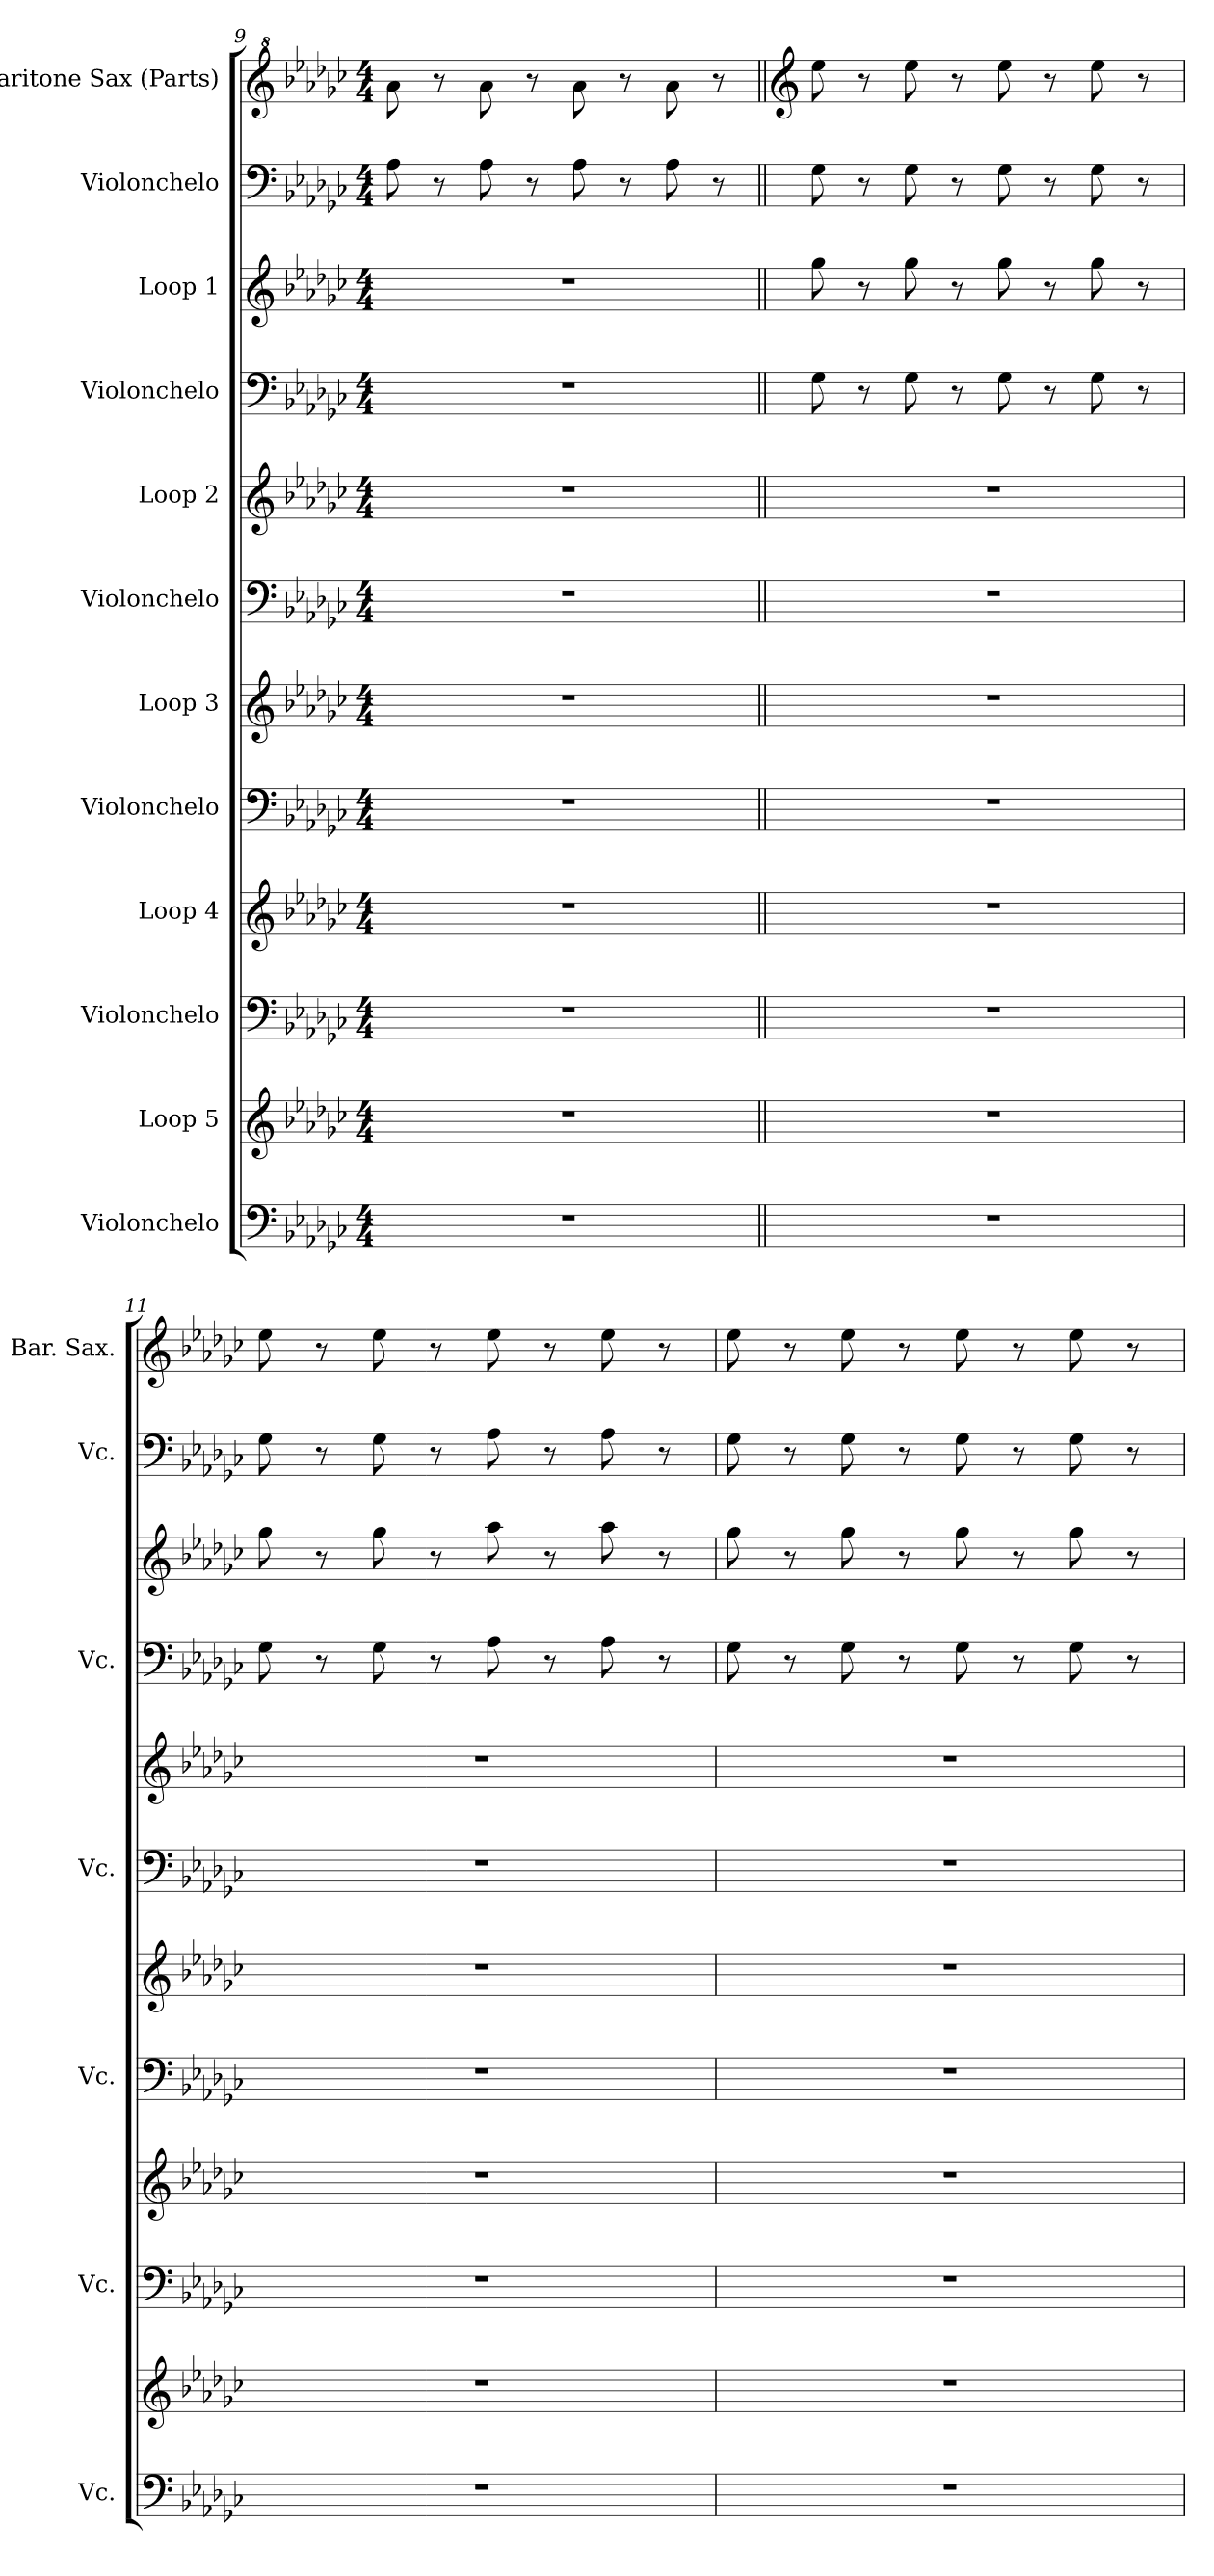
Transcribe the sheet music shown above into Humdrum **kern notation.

**kern	**kern	**kern	**kern	**kern	**kern	**kern	**kern	**kern	**kern	**kern	**kern
*part12	*part11	*part10	*part9	*part8	*part7	*part6	*part5	*part4	*part3	*part2	*part1
*staff12	*staff11	*staff10	*staff9	*staff8	*staff7	*staff6	*staff5	*staff4	*staff3	*staff2	*staff1
*I"Violonchelo	*I"Loop 5	*I"Violonchelo	*I"Loop 4	*I"Violonchelo	*I"Loop 3	*I"Violonchelo	*I"Loop 2	*I"Violonchelo	*I"Loop 1	*I"Violonchelo	*I"Baritone Sax (Parts)
*I'Vc.	*	*I'Vc.	*	*I'Vc.	*	*I'Vc.	*	*I'Vc.	*	*I'Vc.	*I'Bar. Sax.
*clefF4	*clefG2	*clefF4	*clefG2	*clefF4	*clefG2	*clefF4	*clefG2	*clefF4	*clefG2	*clefF4	*clefG^2
*	*ITrd19c33	*	*ITrd12c21	*	*ITrd12c21	*	*ITrd12c21	*	*ITrd12c21	*	*ITrd12c21
*k[b-e-a-d-g-c-]	*k[b-e-a-d-g-c-]	*k[b-e-a-d-g-c-]	*k[b-e-a-d-g-c-]	*k[b-e-a-d-g-c-]	*k[b-e-a-d-g-c-]	*k[b-e-a-d-g-c-]	*k[b-e-a-d-g-c-]	*k[b-e-a-d-g-c-]	*k[b-e-a-d-g-c-]	*k[b-e-a-d-g-c-]	*k[b-e-a-d-g-c-]
*M4/4	*M4/4	*M4/4	*M4/4	*M4/4	*M4/4	*M4/4	*M4/4	*M4/4	*M4/4	*M4/4	*M4/4
=9	=9	=9	=9	=9	=9	=9	=9	=9	=9	=9	=9
1r	1r	1r	1r	1r	1r	1r	1r	1r	1r	8A-\	8a-\
.	.	.	.	.	.	.	.	.	.	8r	8r
.	.	.	.	.	.	.	.	.	.	8A-\	8a-\
.	.	.	.	.	.	.	.	.	.	8r	8r
.	.	.	.	.	.	.	.	.	.	8A-\	8a-\
.	.	.	.	.	.	.	.	.	.	8r	8r
.	.	.	.	.	.	.	.	.	.	8A-\	8a-\
.	.	.	.	.	.	.	.	.	.	8r	8r
=10||	=10||	=10||	=10||	=10||	=10||	=10||	=10||	=10||	=10||	=10||	=10||
*	*	*	*	*	*	*	*	*	*	*	*clefG2
1r	1r	1r	1r	1r	1r	1r	1r	8G-\	8g-\	8G-\	8e-\
.	.	.	.	.	.	.	.	8r	8r	8r	8r
.	.	.	.	.	.	.	.	8G-\	8g-\	8G-\	8e-\
.	.	.	.	.	.	.	.	8r	8r	8r	8r
.	.	.	.	.	.	.	.	8G-\	8g-\	8G-\	8e-\
.	.	.	.	.	.	.	.	8r	8r	8r	8r
.	.	.	.	.	.	.	.	8G-\	8g-\	8G-\	8e-\
.	.	.	.	.	.	.	.	8r	8r	8r	8r
!!LO:LB:g=z
=11	=11	=11	=11	=11	=11	=11	=11	=11	=11	=11	=11
1r	1r	1r	1r	1r	1r	1r	1r	8G-\	8g-\	8G-\	8e-\
.	.	.	.	.	.	.	.	8r	8r	8r	8r
.	.	.	.	.	.	.	.	8G-\	8g-\	8G-\	8e-\
.	.	.	.	.	.	.	.	8r	8r	8r	8r
.	.	.	.	.	.	.	.	8A-\	8a-\	8A-\	8e-\
.	.	.	.	.	.	.	.	8r	8r	8r	8r
.	.	.	.	.	.	.	.	8A-\	8a-\	8A-\	8e-\
.	.	.	.	.	.	.	.	8r	8r	8r	8r
=12	=12	=12	=12	=12	=12	=12	=12	=12	=12	=12	=12
1r	1r	1r	1r	1r	1r	1r	1r	8G-\	8g-\	8G-\	8e-\
.	.	.	.	.	.	.	.	8r	8r	8r	8r
.	.	.	.	.	.	.	.	8G-\	8g-\	8G-\	8e-\
.	.	.	.	.	.	.	.	8r	8r	8r	8r
.	.	.	.	.	.	.	.	8G-\	8g-\	8G-\	8e-\
.	.	.	.	.	.	.	.	8r	8r	8r	8r
.	.	.	.	.	.	.	.	8G-\	8g-\	8G-\	8e-\
.	.	.	.	.	.	.	.	8r	8r	8r	8r
=	=	=	=	=	=	=	=	=	=	=	=
*-	*-	*-	*-	*-	*-	*-	*-	*-	*-	*-	*-
